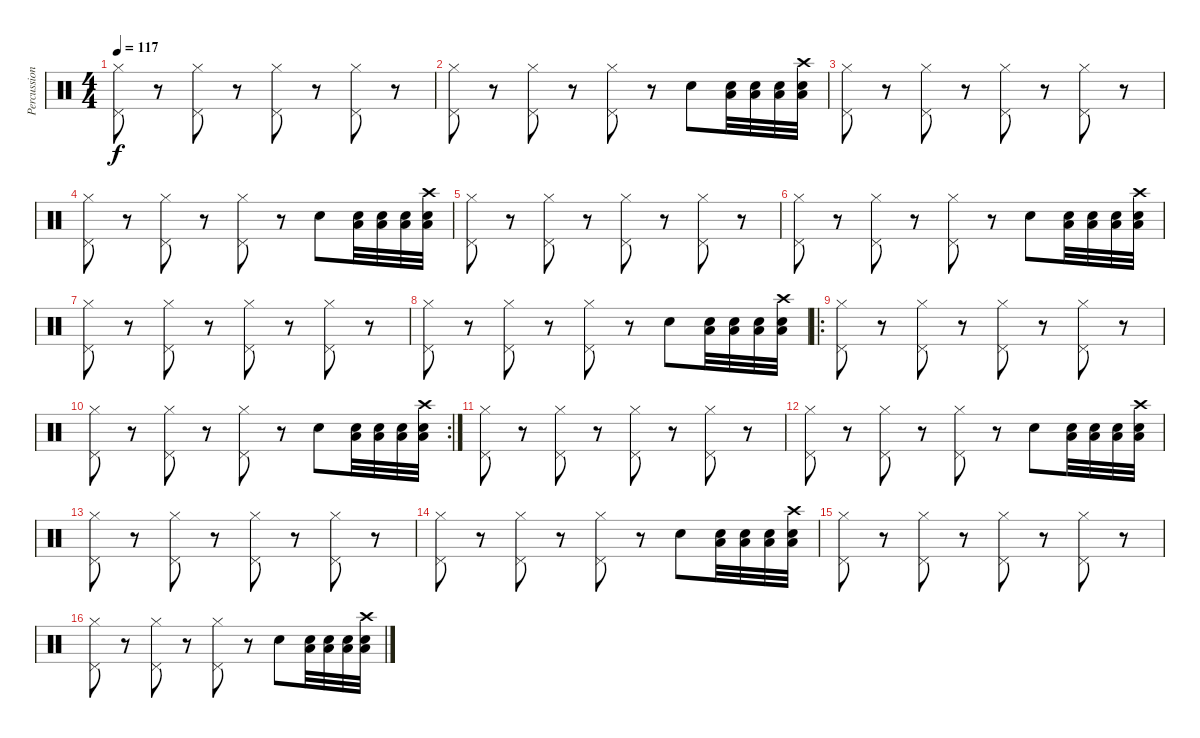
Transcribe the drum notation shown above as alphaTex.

\track ("Percussion" "Percussion") {instrument percussion}
\staff {score}
\articulation defaults
\ts (4 4)
\tempo 117
\clef neutral
\ks c
("Hi-Hat (closed)" "Pedal Hi-Hat (hit)").8{dy f} r.8 ("Hi-Hat (closed)" "Pedal Hi-Hat (hit)").8 r.8 ("Hi-Hat (closed)" "Pedal Hi-Hat (hit)").8 r.8 ("Hi-Hat (closed)" "Pedal Hi-Hat (hit)").8 r.8 |
("Pedal Hi-Hat (hit)" "Hi-Hat (closed)").8 r.8 ("Pedal Hi-Hat (hit)" "Hi-Hat (closed)").8 r.8 ("Pedal Hi-Hat (hit)" "Hi-Hat (closed)").8 r.8 "Snare (hit) 2".8 ("Snare (hit) 2" "Low Tom (hit)").32 ("Snare (hit) 2" "Low Tom (hit)").32 ("Snare (hit) 2" "Low Tom (hit)").32 ("Crash high (hit)" "Snare (hit) 2" "Low Tom (hit)").32 |
("Hi-Hat (closed)" "Pedal Hi-Hat (hit)").8 r.8 ("Hi-Hat (closed)" "Pedal Hi-Hat (hit)").8 r.8 ("Hi-Hat (closed)" "Pedal Hi-Hat (hit)").8 r.8 ("Hi-Hat (closed)" "Pedal Hi-Hat (hit)").8 r.8 |
("Pedal Hi-Hat (hit)" "Hi-Hat (closed)").8 r.8 ("Pedal Hi-Hat (hit)" "Hi-Hat (closed)").8 r.8 ("Pedal Hi-Hat (hit)" "Hi-Hat (closed)").8 r.8 "Snare (hit) 2".8 ("Snare (hit) 2" "Low Tom (hit)").32 ("Snare (hit) 2" "Low Tom (hit)").32 ("Snare (hit) 2" "Low Tom (hit)").32 ("Crash high (hit)" "Snare (hit) 2" "Low Tom (hit)").32 |
("Hi-Hat (closed)" "Pedal Hi-Hat (hit)").8 r.8 ("Hi-Hat (closed)" "Pedal Hi-Hat (hit)").8 r.8 ("Hi-Hat (closed)" "Pedal Hi-Hat (hit)").8 r.8 ("Hi-Hat (closed)" "Pedal Hi-Hat (hit)").8 r.8 |
("Pedal Hi-Hat (hit)" "Hi-Hat (closed)").8 r.8 ("Pedal Hi-Hat (hit)" "Hi-Hat (closed)").8 r.8 ("Pedal Hi-Hat (hit)" "Hi-Hat (closed)").8 r.8 "Snare (hit) 2".8 ("Snare (hit) 2" "Low Tom (hit)").32 ("Snare (hit) 2" "Low Tom (hit)").32 ("Snare (hit) 2" "Low Tom (hit)").32 ("Crash high (hit)" "Snare (hit) 2" "Low Tom (hit)").32 |
("Hi-Hat (closed)" "Pedal Hi-Hat (hit)").8 r.8 ("Hi-Hat (closed)" "Pedal Hi-Hat (hit)").8 r.8 ("Hi-Hat (closed)" "Pedal Hi-Hat (hit)").8 r.8 ("Hi-Hat (closed)" "Pedal Hi-Hat (hit)").8 r.8 |
("Pedal Hi-Hat (hit)" "Hi-Hat (closed)").8 r.8 ("Pedal Hi-Hat (hit)" "Hi-Hat (closed)").8 r.8 ("Pedal Hi-Hat (hit)" "Hi-Hat (closed)").8 r.8 "Snare (hit) 2".8 ("Snare (hit) 2" "Low Tom (hit)").32 ("Snare (hit) 2" "Low Tom (hit)").32 ("Snare (hit) 2" "Low Tom (hit)").32 ("Crash high (hit)" "Snare (hit) 2" "Low Tom (hit)").32 |
\ro
("Hi-Hat (closed)" "Pedal Hi-Hat (hit)").8 r.8 ("Hi-Hat (closed)" "Pedal Hi-Hat (hit)").8 r.8 ("Hi-Hat (closed)" "Pedal Hi-Hat (hit)").8 r.8 ("Hi-Hat (closed)" "Pedal Hi-Hat (hit)").8 r.8 |
\rc 2
("Pedal Hi-Hat (hit)" "Hi-Hat (closed)").8 r.8 ("Pedal Hi-Hat (hit)" "Hi-Hat (closed)").8 r.8 ("Pedal Hi-Hat (hit)" "Hi-Hat (closed)").8 r.8 "Snare (hit) 2".8 ("Snare (hit) 2" "Low Tom (hit)").32 ("Snare (hit) 2" "Low Tom (hit)").32 ("Snare (hit) 2" "Low Tom (hit)").32 ("Crash high (hit)" "Snare (hit) 2" "Low Tom (hit)").32 |
("Hi-Hat (closed)" "Pedal Hi-Hat (hit)").8{volume 14} r.8 ("Hi-Hat (closed)" "Pedal Hi-Hat (hit)").8 r.8 ("Hi-Hat (closed)" "Pedal Hi-Hat (hit)").8 r.8 ("Hi-Hat (closed)" "Pedal Hi-Hat (hit)").8 r.8 |
("Pedal Hi-Hat (hit)" "Hi-Hat (closed)").8 r.8 ("Pedal Hi-Hat (hit)" "Hi-Hat (closed)").8 r.8 ("Pedal Hi-Hat (hit)" "Hi-Hat (closed)").8 r.8 "Snare (hit) 2".8 ("Snare (hit) 2" "Low Tom (hit)").32 ("Snare (hit) 2" "Low Tom (hit)").32 ("Snare (hit) 2" "Low Tom (hit)").32 ("Crash high (hit)" "Snare (hit) 2" "Low Tom (hit)").32 |
("Hi-Hat (closed)" "Pedal Hi-Hat (hit)").8 r.8 ("Hi-Hat (closed)" "Pedal Hi-Hat (hit)").8 r.8 ("Hi-Hat (closed)" "Pedal Hi-Hat (hit)").8 r.8 ("Hi-Hat (closed)" "Pedal Hi-Hat (hit)").8 r.8 |
("Pedal Hi-Hat (hit)" "Hi-Hat (closed)").8 r.8 ("Pedal Hi-Hat (hit)" "Hi-Hat (closed)").8 r.8 ("Pedal Hi-Hat (hit)" "Hi-Hat (closed)").8 r.8 "Snare (hit) 2".8 ("Snare (hit) 2" "Low Tom (hit)").32 ("Snare (hit) 2" "Low Tom (hit)").32 ("Snare (hit) 2" "Low Tom (hit)").32 ("Crash high (hit)" "Snare (hit) 2" "Low Tom (hit)").32 |
("Hi-Hat (closed)" "Pedal Hi-Hat (hit)").8 r.8 ("Hi-Hat (closed)" "Pedal Hi-Hat (hit)").8 r.8 ("Hi-Hat (closed)" "Pedal Hi-Hat (hit)").8 r.8 ("Hi-Hat (closed)" "Pedal Hi-Hat (hit)").8 r.8 |
("Pedal Hi-Hat (hit)" "Hi-Hat (closed)").8 r.8 ("Pedal Hi-Hat (hit)" "Hi-Hat (closed)").8 r.8 ("Pedal Hi-Hat (hit)" "Hi-Hat (closed)").8 r.8 "Snare (hit) 2".8 ("Snare (hit) 2" "Low Tom (hit)").32 ("Snare (hit) 2" "Low Tom (hit)").32 ("Snare (hit) 2" "Low Tom (hit)").32 ("Crash high (hit)" "Snare (hit) 2" "Low Tom (hit)").32
